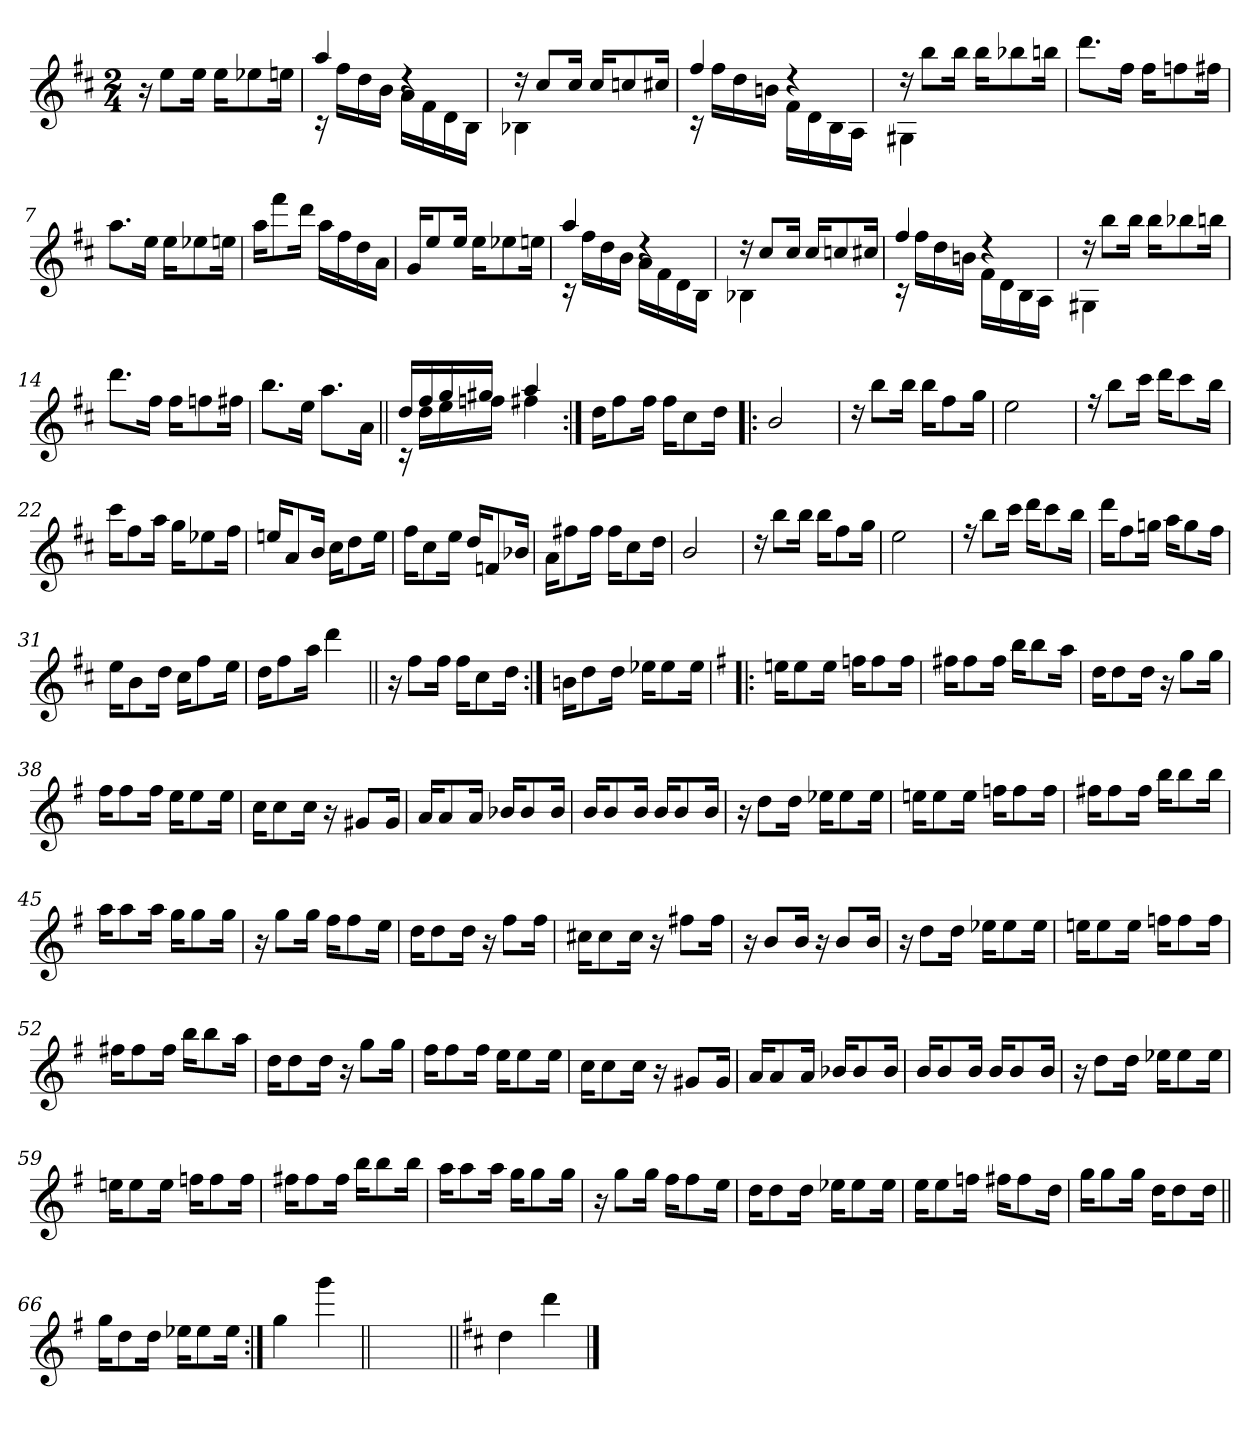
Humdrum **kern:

**kern
*part1
*staff1
*clefG2
*k[f#c#]
*D:
*M2/4
=1
16r
8ee\L
16ee\Jk
16ee\KL
8ee-X\
16een\Jk
=2
*^
4aa/	16rc
.	16ff#\LL
.	16dd\
.	16b\JJ
4rdd	16a\LL
.	16f#\
.	16d\
.	16B\JJ
=3	=3
16rdd	4B-X\
8cc#/L	.
16cc#/Jk	.
16cc#/KL	4ryy
8ccn/	.
16cc#X/Jk	.
=4	=4
4ff#/	16rc
.	16ff#\LL
.	16dd\
.	16bn\JJ
4rdd	16f#\LL
.	16d\
.	16B\
.	16A\JJ
=5	=5
16rdd	4G#X\
8bb\L	.
16bb\Jk	.
16bb\KL	4ryy
8bb-X\	.
16bbn\Jk	.
*v	*v
!!LO:LB:g=z
=6
8.ddd\L
16ff#\Jk
16ff#\KL
8ffn\
16ff#X\Jk
=7
8.aa\L
16ee\Jk
16ee\KL
8ee-X\
16een\Jk
=8
16aa\KL
8fff#\
16ddd\Jk
16aa\LL
16ff#\
16dd\
16a\JJ
=9
16g/KL
8ee/
16ee/Jk
16ee\KL
8ee-X\
16een\Jk
=10
*^
4aa/	16rc
.	16ff#\LL
.	16dd\
.	16b\JJ
4rdd	16a\LL
.	16f#\
.	16d\
.	16B\JJ
!!LO:LB:g=z	!!
=11	=11
16rdd	4B-X\
8cc#/L	.
16cc#/Jk	.
16cc#/KL	4ryy
8ccn/	.
16cc#X/Jk	.
=12	=12
4ff#/	16rc
.	16ff#\LL
.	16dd\
.	16bn\JJ
4rdd	16f#\LL
.	16d\
.	16B\
.	16A\JJ
=13	=13
16rdd	4G#X\
8bb\L	.
16bb\Jk	.
16bb\KL	4ryy
8bb-X\	.
16bbn\Jk	.
*v	*v
=14
8.ddd\L
16ff#\Jk
16ff#\KL
8ffn\
16ff#X\Jk
=15
8.bb\L
16ee\Jk
8.aa\L
16a\Jk
!!LO:LB:g=z
=16||
*^
16dd/LL	16rc
16ff#/	16dd\LL
16gg/	16ee\
16gg#X/JJ	16ffn\JJ
4aa/	4ff#X\
*v	*v
=17:|!
16dd\KL
8ff#\
16ff#\Jk
16ff#\KL
8cc#\
16dd\Jk
=18!|:
2b/
=19
16rdd
8bb\L
16bb\Jk
16bb\KL
8ff#\
16gg\Jk
=20
2ee\
!!LO:LB:g=z
=21
16rff
8bb\L
16ccc#\Jk
16ddd\KL
8ccc#\
16bb\Jk
=22
16ccc#\KL
8ff#\
16aa\Jk
16gg\KL
8ee-X\
16ff#\Jk
=23
16een/KL
8a/
16b/Jk
16cc#\KL
8dd\
16ee\Jk
=24
16ff#\KL
8cc#\
16ee\Jk
16dd/KL
8fn/
16b-X/Jk
=25
16a\KL
8ff#X\
16ff#\Jk
16ff#\KL
8cc#\
16dd\Jk
!!LO:LB:g=z
=26
2b/
=27
16rdd
8bb\L
16bb\Jk
16bb\KL
8ff#\
16gg\Jk
=28
2ee\
=29
16ree
8bb\L
16ccc#\Jk
16ddd\KL
8ccc#\
16bb\Jk
=30
16ddd\KL
8ff#\
16ggn\Jk
16aa\KL
8gg\
16ff#\Jk
!!LO:LB:g=z
=31
16ee\KL
8b\
16dd\Jk
16cc#\KL
8ff#\
16ee\Jk
=32
16dd\KL
8ff#\
16aa\Jk
4ddd\
=33||
16r
8ff#\L
16ff#\Jk
16ff#\KL
8cc#\
16dd\Jk
=34:|!
16bn\KL
8dd\
16dd\Jk
16ee-X\KL
8ee-\
16ee-\Jk
=35!|:
*k[f#]
*G:
16een\KL
8ee\
16ee\Jk
16ffn\KL
8ff\
16ff\Jk
!!LO:LB:g=z
=36
16ff#X\KL
8ff#\
16ff#\Jk
16bb\KL
8bb\
16aa\Jk
=37
16dd\KL
8dd\
16dd\Jk
16r
8gg\L
16gg\Jk
=38
16ff#\KL
8ff#\
16ff#\Jk
16ee\KL
8ee\
16ee\Jk
=39
16cc\KL
8cc\
16cc\Jk
16r
8g#X/L
16g#/Jk
=40
16a/KL
8a/
16a/Jk
16b-X/KL
8b-/
16b-/Jk
!!LO:LB:g=z
=41
16b/KL
8b/
16b/Jk
16b/KL
8b/
16b/Jk
=42
16r
8dd\L
16dd\Jk
16ee-X\KL
8ee-\
16ee-\Jk
=43
16een\KL
8ee\
16ee\Jk
16ffn\KL
8ff\
16ff\Jk
=44
16ff#X\KL
8ff#\
16ff#\Jk
16bb\KL
8bb\
16bb\Jk
=45
16aa\KL
8aa\
16aa\Jk
16gg\KL
8gg\
16gg\Jk
!!LO:LB:g=z
=46
16r
8gg\L
16gg\Jk
16ff#\KL
8ff#\
16ee\Jk
=47
16dd\KL
8dd\
16dd\Jk
16r
8ff#\L
16ff#\Jk
=48
16cc#X\KL
8cc#\
16cc#\Jk
16r
8ff#X\L
16ff#\Jk
=49
16r
8b/L
16b/Jk
16r
8b/L
16b/Jk
=50
16r
8dd\L
16dd\Jk
16ee-X\KL
8ee-\
16ee-\Jk
!!LO:PB:g=z
=51
16een\KL
8ee\
16ee\Jk
16ffn\KL
8ff\
16ff\Jk
=52
16ff#X\KL
8ff#\
16ff#\Jk
16bb\KL
8bb\
16aa\Jk
=53
16dd\KL
8dd\
16dd\Jk
16r
8gg\L
16gg\Jk
=54
16ff#\KL
8ff#\
16ff#\Jk
16ee\KL
8ee\
16ee\Jk
=55
16cc\KL
8cc\
16cc\Jk
16r
8g#X/L
16g#/Jk
!!LO:LB:g=z
=56
16a/KL
8a/
16a/Jk
16b-X/KL
8b-/
16b-/Jk
=57
16b/KL
8b/
16b/Jk
16b/KL
8b/
16b/Jk
=58
16r
8dd\L
16dd\Jk
16ee-X\KL
8ee-\
16ee-\Jk
=59
16een\KL
8ee\
16ee\Jk
16ffn\KL
8ff\
16ff\Jk
=60
16ff#X\KL
8ff#\
16ff#\Jk
16bb\KL
8bb\
16bb\Jk
!!LO:LB:g=z
=61
16aa\KL
8aa\
16aa\Jk
16gg\KL
8gg\
16gg\Jk
=62
16r
8gg\L
16gg\Jk
16ff#\KL
8ff#\
16ee\Jk
=63
16dd\KL
8dd\
16dd\Jk
16ee-X\KL
8ee-\
16ee-\Jk
=64
16ee\KL
8ee\
16ffn\Jk
16ff#X\KL
8ff#\
16dd\Jk
=65
16gg\KL
8gg\
16gg\Jk
16dd\KL
8dd\
16dd\Jk
!!LO:LB:g=z
=66||
16gg\KL
8dd\
16dd\Jk
16ee-X\KL
8ee-\
16ee-\Jk
=67:|!
4gg\
4ggg\
=68||
2ryy
=69||
*k[f#c#]
*D:
4dd\
4ddd\
==
*-
